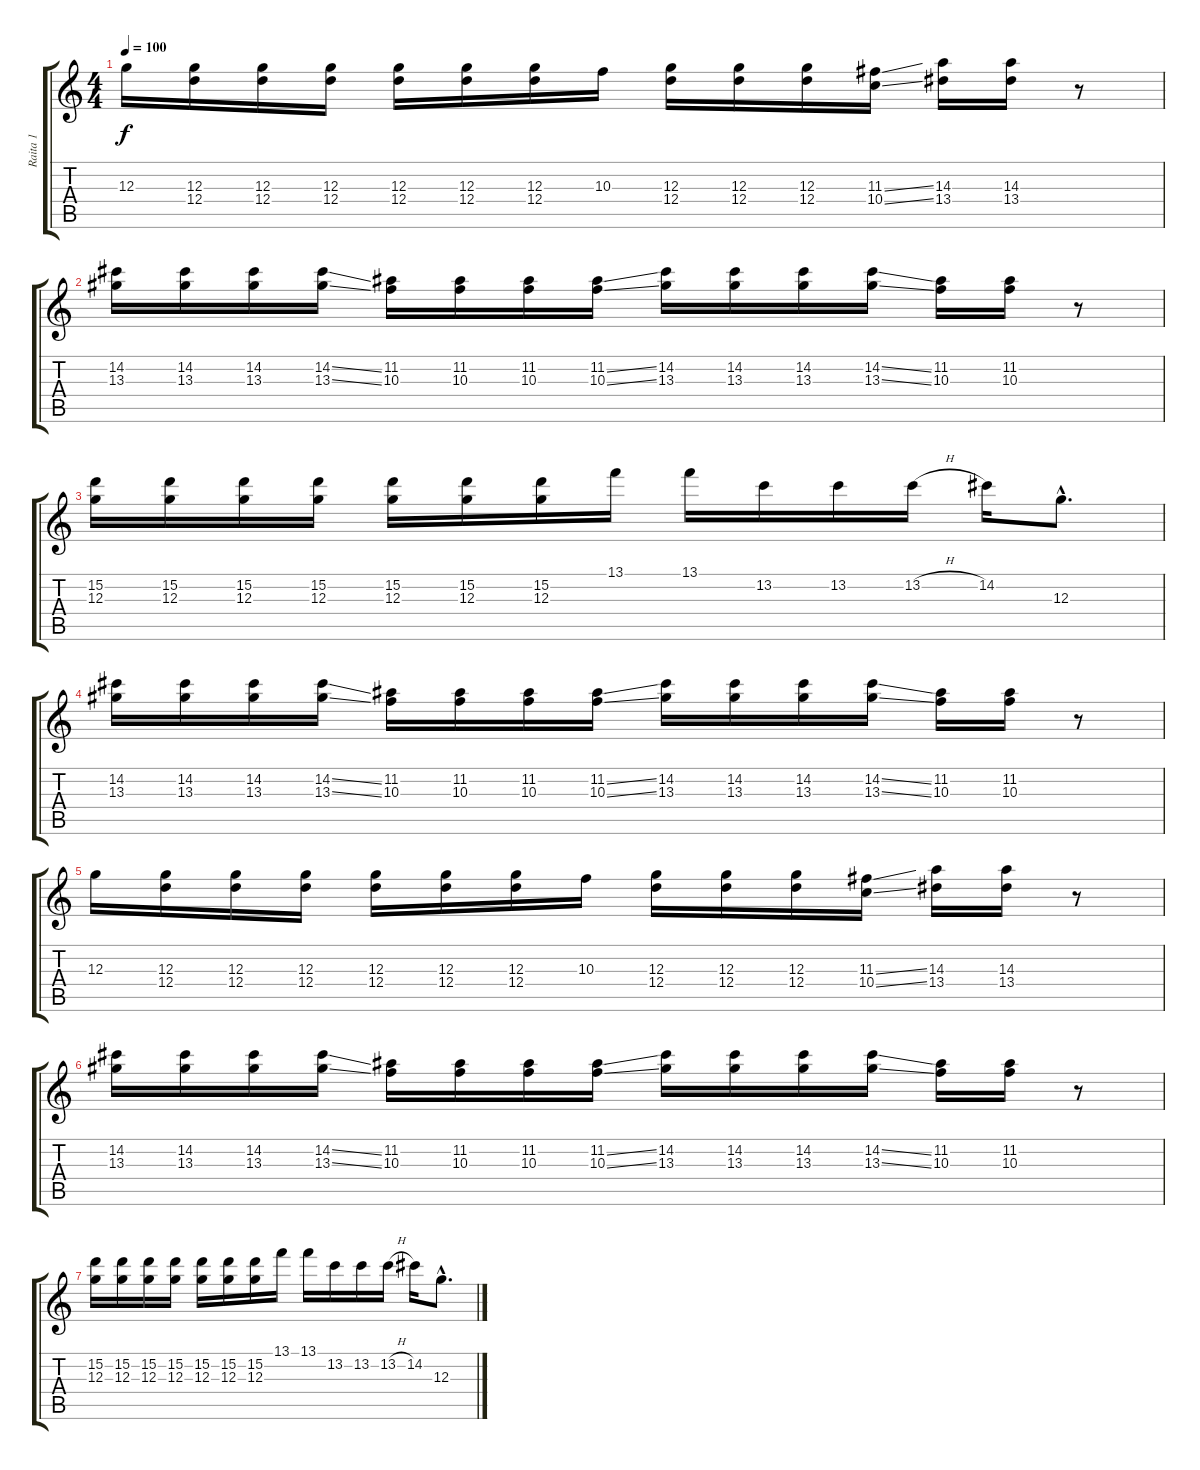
\track ("Raita 1" "Raita 1") {instrument distortionguitar}
\staff {score tabs}
\tuning (E4 B3 G3 D3 A2 E2) {hide}
\ts (4 4)
\tempo 100
\clef g2
\ks c
12.3.16{dy f} (12.3 12.4).16 (12.3 12.4).16 (12.3 12.4).16 (12.3 12.4).16 (12.3 12.4).16 (12.3 12.4).16 10.3.16 (12.3 12.4).16 (12.3 12.4).16 (12.3 12.4).16 (11.3{ss} 10.4{ss}).16 (14.3 13.4).16 (14.3 13.4).16 r.8 |
(14.2 13.3).16 (14.2 13.3).16 (14.2 13.3).16 (14.2{ss} 13.3{ss}).16 (11.2 10.3).16 (11.2 10.3).16 (11.2 10.3).16 (11.2{ss} 10.3{ss}).16 (14.2 13.3).16 (14.2 13.3).16 (14.2 13.3).16 (14.2{ss} 13.3{ss}).16 (11.2 10.3).16 (11.2 10.3).16 r.8 |
(15.2 12.3).16 (15.2 12.3).16 (15.2 12.3).16 (15.2 12.3).16 (15.2 12.3).16 (15.2 12.3).16 (15.2 12.3).16 13.1.16 13.1.16 13.2.16 13.2.16 13.2{h}.16 14.2.16 12.3{hac}.8{d} |
(14.2 13.3).16 (14.2 13.3).16 (14.2 13.3).16 (14.2{ss} 13.3{ss}).16 (11.2 10.3).16 (11.2 10.3).16 (11.2 10.3).16 (11.2{ss} 10.3{ss}).16 (14.2 13.3).16 (14.2 13.3).16 (14.2 13.3).16 (14.2{ss} 13.3{ss}).16 (11.2 10.3).16 (11.2 10.3).16 r.8 |
12.3.16 (12.3 12.4).16 (12.3 12.4).16 (12.3 12.4).16 (12.3 12.4).16 (12.3 12.4).16 (12.3 12.4).16 10.3.16 (12.3 12.4).16 (12.3 12.4).16 (12.3 12.4).16 (11.3{ss} 10.4{ss}).16 (14.3 13.4).16 (14.3 13.4).16 r.8 |
(14.2 13.3).16 (14.2 13.3).16 (14.2 13.3).16 (14.2{ss} 13.3{ss}).16 (11.2 10.3).16 (11.2 10.3).16 (11.2 10.3).16 (11.2{ss} 10.3{ss}).16 (14.2 13.3).16 (14.2 13.3).16 (14.2 13.3).16 (14.2{ss} 13.3{ss}).16 (11.2 10.3).16 (11.2 10.3).16 r.8 |
(15.2 12.3).16 (15.2 12.3).16 (15.2 12.3).16 (15.2 12.3).16 (15.2 12.3).16 (15.2 12.3).16 (15.2 12.3).16 13.1.16 13.1.16 13.2.16 13.2.16 13.2{h}.16 14.2.16 12.3{hac}.8{d}
